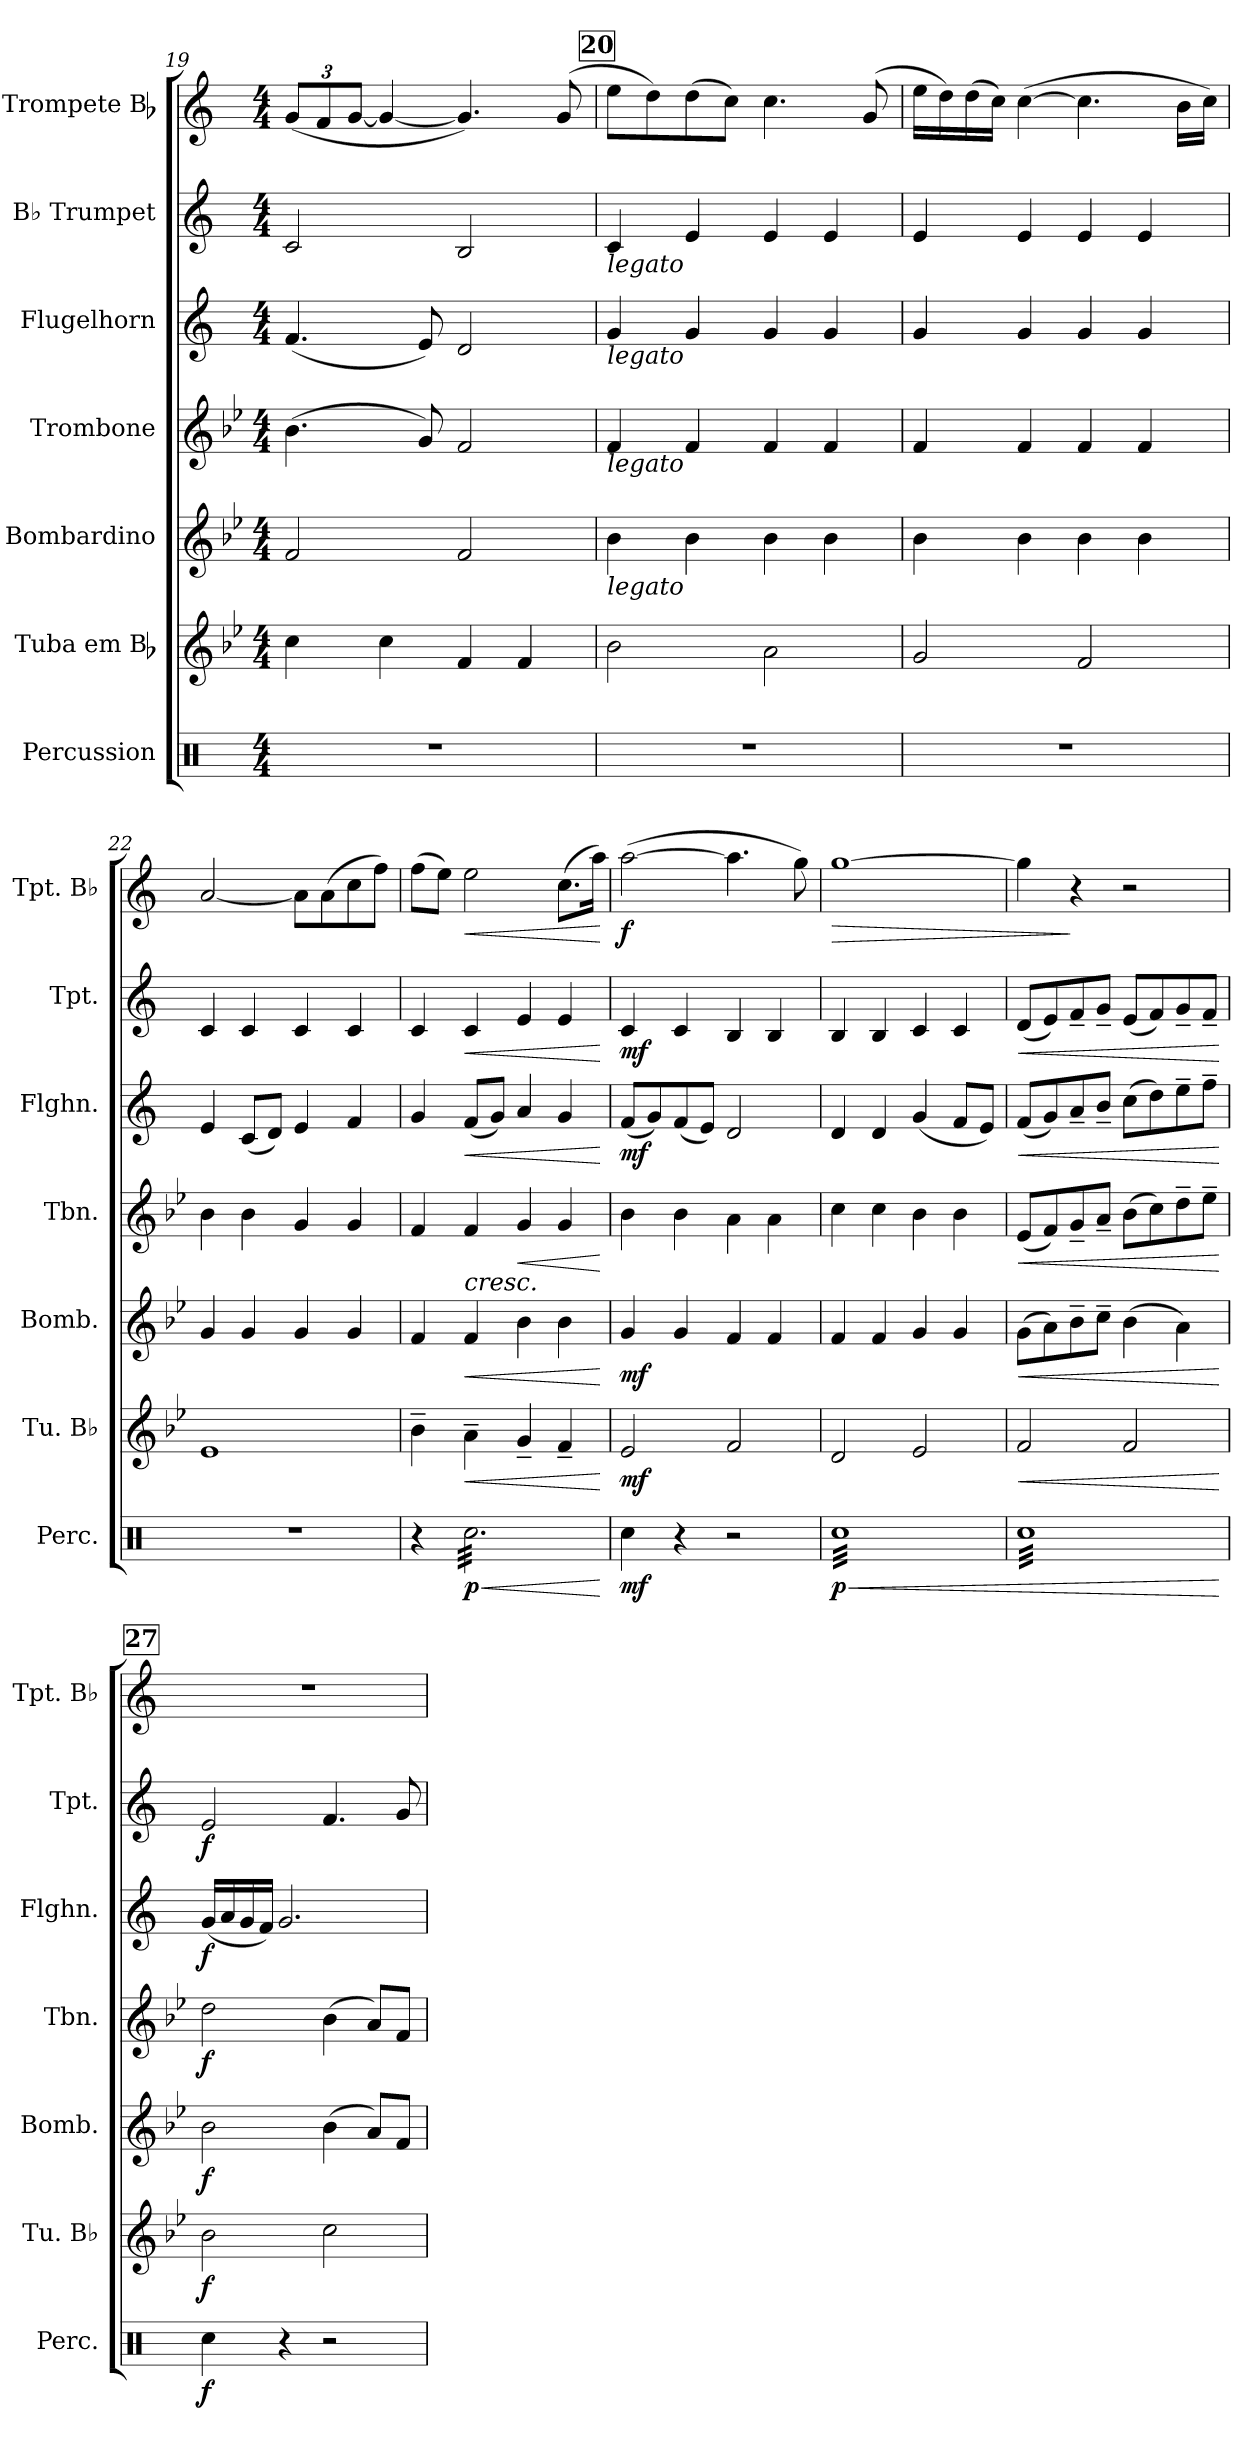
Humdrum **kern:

**kern	**dynam	**kern	**dynam	**kern	**dynam	**kern	**dynam	**kern	**dynam	**kern	**dynam	**kern	**dynam
*part7	*part7	*part6	*part6	*part5	*part5	*part4	*part4	*part3	*part3	*part2	*part2	*part1	*part1
*staff7	*staff7	*staff6	*staff6	*staff5	*staff5	*staff4	*staff4	*staff3	*staff3	*staff2	*staff2	*staff1	*staff1
*I"Percussion	*	*I"Tuba em Bb	*	*I"Bombardino	*	*I"Trombone	*	*I"Flugelhorn	*	*I"B♭ Trumpet	*	*I"Trompete Bb	*
*I'Perc.	*	*I'Tu. Bb	*	*I'Bomb.	*	*I'Tbn.	*	*I'Flghn.	*	*I'Tpt.	*	*I'Tpt. Bb	*
*clefX	*	*clefG2	*	*clefG2	*	*clefG2	*	*clefG2	*	*clefG2	*	*clefG2	*
*	*	*ITrd15c26	*	*ITrd8c14	*	*ITrd8c14	*	*ITrd1c2	*	*ITrd1c2	*	*ITrd1c2	*
*k[]	*	*k[b-e-]	*	*k[b-e-]	*	*k[b-e-]	*	*k[b-e-]	*	*k[b-e-]	*	*k[b-e-]	*
*M4/4	*	*M4/4	*	*M4/4	*	*M4/4	*	*M4/4	*	*M4/4	*	*M4/4	*
*	*	*	*	*	*	*	*	*	*	*	*	*Xbrackettup	*
=19	=19	=19	=19	=19	=19	=19	=19	=19	=19	=19	=19	=19	=19
1r	.	4C\	.	2F/	.	(4.B-\	.	(4.e-/	.	2B-/	.	(12f/L	.
.	.	.	.	.	.	.	.	.	.	.	.	12e-/	.
.	.	.	.	.	.	.	.	.	.	.	.	[12f/J	.
.	.	4C\	.	.	.	.	.	.	.	.	.	4f/_	.
.	.	.	.	.	.	8G/)	.	8d/)	.	.	.	.	.
.	.	4FF/	.	2F/	.	2F/	.	2c/	.	2A/	.	4.f/])	.
.	.	4FF/	.	.	.	.	.	.	.	.	.	.	.
.	.	.	.	.	.	.	.	.	.	.	.	(>8f/	.
!!LO:REH:place=s1:a:B:fs=13:t=20
=20	=20	=20	=20	=20	=20	=20	=20	=20	=20	=20	=20	=20	=20
!	!	!	!	!	!	!	!	!	!	!LO:TX:b:i:t=legato	!	!	!
!	!	!	!	!	!	!	!	!LO:TX:b:i:t=legato	!	!	!	!	!
!	!	!	!	!	!	!LO:TX:b:i:t=legato	!	!	!	!	!	!	!
!	!	!	!	!LO:TX:b:i:t=legato	!	!	!	!	!	!	!	!	!
1r	.	2BB-\	.	4B-\	.	4F/	.	4f/	.	4B-/	.	8dd\L	.
.	.	.	.	.	.	.	.	.	.	.	.	8cc\)	.
.	.	.	.	4B-\	.	4F/	.	4f/	.	4d/	.	(8cc\	.
.	.	.	.	.	.	.	.	.	.	.	.	8b-\J)	.
.	.	2AA\	.	4B-\	.	4F/	.	4f/	.	4d/	.	4.b-\	.
.	.	.	.	4B-\	.	4F/	.	4f/	.	4d/	.	.	.
.	.	.	.	.	.	.	.	.	.	.	.	(>8f/	.
=21	=21	=21	=21	=21	=21	=21	=21	=21	=21	=21	=21	=21	=21
1r	.	2GG/	.	4B-\	.	4F/	.	4f/	.	4d/	.	16dd\LL	.
.	.	.	.	.	.	.	.	.	.	.	.	16cc\)	.
.	.	.	.	.	.	.	.	.	.	.	.	(16cc\	.
.	.	.	.	.	.	.	.	.	.	.	.	16b-\JJ)	.
.	.	.	.	4B-\	.	4F/	.	4f/	.	4d/	.	([4b-\	.
.	.	2FF/	.	4B-\	.	4F/	.	4f/	.	4d/	.	4.b-\]	.
.	.	.	.	4B-\	.	4F/	.	4f/	.	4d/	.	.	.
.	.	.	.	.	.	.	.	.	.	.	.	16a\LL	.
.	.	.	.	.	.	.	.	.	.	.	.	16b-\JJ)	.
!!LO:LB:g=z
=22	=22	=22	=22	=22	=22	=22	=22	=22	=22	=22	=22	=22	=22
1r	.	1EE-	.	4G/	.	4B-\	.	4d/	.	4B-/	.	[2g/	.
.	.	.	.	4G/	.	4B-\	.	(8B-/L	.	4B-/	.	.	.
.	.	.	.	.	.	.	.	8c/J)	.	.	.	.	.
.	.	.	.	4G/	.	4G/	.	4d/	.	4B-/	.	8g\L]	.
.	.	.	.	.	.	.	.	.	.	.	.	(8g\	.
.	.	.	.	4G/	.	4G/	.	4e-/	.	4B-/	.	8b-\	.
.	.	.	.	.	.	.	.	.	.	.	.	8ee-\J)	.
=23	=23	=23	=23	=23	=23	=23	=23	=23	=23	=23	=23	=23	=23
4r	.	4BB-~\	.	4F/	.	4F/	.	4f/	.	4B-/	.	(8ee-\L	.
.	.	.	.	.	.	.	.	.	.	.	.	8dd\J)	.
!	!LO:HP:b	!	!LO:HP:b	!	!LO:HP:b	!	!LO:HP:b	!	!LO:HP:b	!	!LO:HP:b	!	!LO:HP:b
!	!LO:DY:n=1:b	!	!	!	!	!	!	!	!	!	!	!	!
*tremolo	*	*	*	*	*	*	*	*	*	*	*	*	*
(32Rcc\LLL	< p	4AA~\	<	4F/	<	4F/	<	(8e-/L	<	4B-/	<	2dd\	<
(32Rcc\	.	.	.	.	.	.	.	.	.	.	.	.	.
(32Rcc\	.	.	.	.	.	.	.	.	.	.	.	.	.
(32Rcc\	.	.	.	.	.	.	.	.	.	.	.	.	.
(32Rcc\	.	.	.	.	.	.	.	8f/J)	.	.	.	.	.
(32Rcc\	.	.	.	.	.	.	.	.	.	.	.	.	.
(32Rcc\	.	.	.	.	.	.	.	.	.	.	.	.	.
(32Rcc\	.	.	.	.	.	.	.	.	.	.	.	.	.
!	!	!	!	!	!	!	!LO:HP:b	!	!	!	!	!	!
(32Rcc\	.	4GG~/	.	4B-\	.	4G/	<	4g/	.	4d/	.	.	.
(32Rcc\	.	.	.	.	.	.	.	.	.	.	.	.	.
(32Rcc\	.	.	.	.	.	.	.	.	.	.	.	.	.
(32Rcc\	.	.	.	.	.	.	.	.	.	.	.	.	.
(32Rcc\	.	.	.	.	.	.	.	.	.	.	.	.	.
(32Rcc\	.	.	.	.	.	.	.	.	.	.	.	.	.
(32Rcc\	.	.	.	.	.	.	.	.	.	.	.	.	.
(32Rcc\	.	.	.	.	.	.	.	.	.	.	.	.	.
(32Rcc\	.	4FF~/	.	4B-\	.	4G/	.	4f/	.	4d/	.	(8.b-\L	.
(32Rcc\	.	.	.	.	.	.	.	.	.	.	.	.	.
(32Rcc\	.	.	.	.	.	.	.	.	.	.	.	.	.
(32Rcc\	.	.	.	.	.	.	.	.	.	.	.	.	.
(32Rcc\	.	.	.	.	.	.	.	.	.	.	.	.	.
(32Rcc\	.	.	.	.	.	.	.	.	.	.	.	.	.
(32Rcc\	.	.	.	.	.	.	.	.	.	.	.	16gg\Jk)	.
(32Rcc\JJJ	.	.	.	.	.	.	.	.	.	.	.	.	.
*Xtremolo	*	*	*	*	*	*	*	*	*	*	*	*	*
.	[	.	[	.	[	.	[ [	.	[	.	[	.	[
=24	=24	=24	=24	=24	=24	=24	=24	=24	=24	=24	=24	=24	=24
!	!LO:DY:b	!	!LO:DY:b	!	!LO:DY:b	!	!LO:DY:b	!	!	!	!	!	!
!	!	!	!	!	!	!	!LO:DY:n=1:b	!	!LO:DY:b	!	!LO:DY:b	!	!LO:DY:b
4Rcc\)	mf	2EE-/	mf	4G/	mf	4B-\	mf mf	(8e-/L	mf	4B-/	mf	([2gg\	f
.	.	.	.	.	.	.	.	8f/)	.	.	.	.	.
4r	.	.	.	4G/	.	4B-\	.	(8e-/	.	4B-/	.	.	.
.	.	.	.	.	.	.	.	8d/J)	.	.	.	.	.
2r	.	2FF/	.	4F/	.	4A\	.	2c/	.	4A/	.	4.gg\]	.
.	.	.	.	4F/	.	4A\	.	.	.	4A/	.	.	.
.	.	.	.	.	.	.	.	.	.	.	.	8ff\)	.
=25	=25	=25	=25	=25	=25	=25	=25	=25	=25	=25	=25	=25	=25
!	!LO:HP:b	!	!	!	!	!	!	!	!	!	!	!	!LO:HP:b
!	!LO:DY:n=1:b	!	!	!	!	!	!	!	!	!	!	!	!
*tremolo	*	*	*	*	*	*	*	*	*	*	*	*	*
(32RccLLL	< p	2DD/	.	4F/	.	4c\	.	4c/	.	4A/	.	[1ff	>
(32Rcc	.	.	.	.	.	.	.	.	.	.	.	.	.
(32Rcc	.	.	.	.	.	.	.	.	.	.	.	.	.
(32Rcc	.	.	.	.	.	.	.	.	.	.	.	.	.
(32Rcc	.	.	.	.	.	.	.	.	.	.	.	.	.
(32Rcc	.	.	.	.	.	.	.	.	.	.	.	.	.
(32Rcc	.	.	.	.	.	.	.	.	.	.	.	.	.
(32Rcc	.	.	.	.	.	.	.	.	.	.	.	.	.
(32Rcc	.	.	.	4F/	.	4c\	.	4c/	.	4A/	.	.	.
(32Rcc	.	.	.	.	.	.	.	.	.	.	.	.	.
(32Rcc	.	.	.	.	.	.	.	.	.	.	.	.	.
(32Rcc	.	.	.	.	.	.	.	.	.	.	.	.	.
(32Rcc	.	.	.	.	.	.	.	.	.	.	.	.	.
(32Rcc	.	.	.	.	.	.	.	.	.	.	.	.	.
(32Rcc	.	.	.	.	.	.	.	.	.	.	.	.	.
(32Rcc	.	.	.	.	.	.	.	.	.	.	.	.	.
(32Rcc	.	2EE-/	.	4G/	.	4B-\	.	(4f/	.	4B-/	.	.	.
(32Rcc	.	.	.	.	.	.	.	.	.	.	.	.	.
(32Rcc	.	.	.	.	.	.	.	.	.	.	.	.	.
(32Rcc	.	.	.	.	.	.	.	.	.	.	.	.	.
(32Rcc	.	.	.	.	.	.	.	.	.	.	.	.	.
(32Rcc	.	.	.	.	.	.	.	.	.	.	.	.	.
(32Rcc	.	.	.	.	.	.	.	.	.	.	.	.	.
(32Rcc	.	.	.	.	.	.	.	.	.	.	.	.	.
(32Rcc	.	.	.	4G/	.	4B-\	.	8e-/L	.	4B-/	.	.	.
(32Rcc	.	.	.	.	.	.	.	.	.	.	.	.	.
(32Rcc	.	.	.	.	.	.	.	.	.	.	.	.	.
(32Rcc	.	.	.	.	.	.	.	.	.	.	.	.	.
(32Rcc	.	.	.	.	.	.	.	8d/J)	.	.	.	.	.
(32Rcc	.	.	.	.	.	.	.	.	.	.	.	.	.
(32Rcc	.	.	.	.	.	.	.	.	.	.	.	.	.
(32RccJJJ	.	.	.	.	.	.	.	.	.	.	.	.	.
=26	=26	=26	=26	=26	=26	=26	=26	=26	=26	=26	=26	=26	=26
!	!	!	!LO:HP:b	!	!LO:HP:b	!	!LO:HP:b	!	!LO:HP:b	!	!LO:HP:b	!	!
(32Rcc)LLL	.	2FF/	<	(8G\L	<	(8E-/L	<	(8e-/L	<	(8c/L	<	4ff\]	.
(32Rcc)	.	.	.	.	.	.	.	.	.	.	.	.	.
(32Rcc)	.	.	.	.	.	.	.	.	.	.	.	.	.
(32Rcc)	.	.	.	.	.	.	.	.	.	.	.	.	.
(32Rcc)	.	.	.	8A\)	.	8F/)	.	8f/)	.	8d/)	.	.	.
(32Rcc)	.	.	.	.	.	.	.	.	.	.	.	.	.
(32Rcc)	.	.	.	.	.	.	.	.	.	.	.	.	.
(32Rcc)	.	.	.	.	.	.	.	.	.	.	.	.	.
(32Rcc)	.	.	.	8B-~\	.	8G~/	.	8g~/	.	8e-~/	.	4r	]
(32Rcc)	.	.	.	.	.	.	.	.	.	.	.	.	.
(32Rcc)	.	.	.	.	.	.	.	.	.	.	.	.	.
(32Rcc)	.	.	.	.	.	.	.	.	.	.	.	.	.
(32Rcc)	.	.	.	8c~\J	.	8A~/J	.	8a~/J	.	8f~/J	.	.	.
(32Rcc)	.	.	.	.	.	.	.	.	.	.	.	.	.
(32Rcc)	.	.	.	.	.	.	.	.	.	.	.	.	.
(32Rcc)	.	.	.	.	.	.	.	.	.	.	.	.	.
(32Rcc)	.	2FF/	.	(4B-\	.	(8B-\L	.	(8b-\L	.	(8d/L	.	2r	.
(32Rcc)	.	.	.	.	.	.	.	.	.	.	.	.	.
(32Rcc)	.	.	.	.	.	.	.	.	.	.	.	.	.
(32Rcc)	.	.	.	.	.	.	.	.	.	.	.	.	.
(32Rcc)	.	.	.	.	.	8c\)	.	8cc\)	.	8e-/)	.	.	.
(32Rcc)	.	.	.	.	.	.	.	.	.	.	.	.	.
(32Rcc)	.	.	.	.	.	.	.	.	.	.	.	.	.
(32Rcc)	.	.	.	.	.	.	.	.	.	.	.	.	.
(32Rcc)	.	.	.	4A\)	.	8d~\	.	8dd~\	.	8f~/	.	.	.
(32Rcc)	.	.	.	.	.	.	.	.	.	.	.	.	.
(32Rcc)	.	.	.	.	.	.	.	.	.	.	.	.	.
(32Rcc)	.	.	.	.	.	.	.	.	.	.	.	.	.
(32Rcc)	.	.	.	.	.	8e-~\J	.	8ee-~\J	.	8e-~/J	.	.	.
(32Rcc)	.	.	.	.	.	.	.	.	.	.	.	.	.
(32Rcc)	.	.	.	.	.	.	.	.	.	.	.	.	.
(32Rcc)JJJ	.	.	.	.	.	.	.	.	.	.	.	.	.
*Xtremolo	*	*	*	*	*	*	*	*	*	*	*	*	*
.	[	.	[	.	[	.	[	.	[	.	[	.	.
!!LO:REH:place=s1:a:B:fs=13:t=27
=27	=27	=27	=27	=27	=27	=27	=27	=27	=27	=27	=27	=27	=27
!	!LO:DY:b	!	!LO:DY:b	!	!LO:DY:b	!	!LO:DY:b	!	!LO:DY:b	!	!LO:DY:b	!	!
4Rcc\)	f	2BB-\	f	2B-\	f	2d\	f	(16f/LL	f	2d/	f	1r	.
.	.	.	.	.	.	.	.	16g/	.	.	.	.	.
.	.	.	.	.	.	.	.	16f/	.	.	.	.	.
.	.	.	.	.	.	.	.	16e-/JJ)	.	.	.	.	.
4r	.	.	.	.	.	.	.	2.f/	.	.	.	.	.
2r	.	2C\	.	(4B-\	.	(4B-\	.	.	.	4.e-/	.	.	.
.	.	.	.	8A/L)	.	8A/L)	.	.	.	.	.	.	.
.	.	.	.	8F/J	.	8F/J	.	.	.	8f/	.	.	.
=	=	=	=	=	=	=	=	=	=	=	=	=	=
*-	*-	*-	*-	*-	*-	*-	*-	*-	*-	*-	*-	*-	*-
